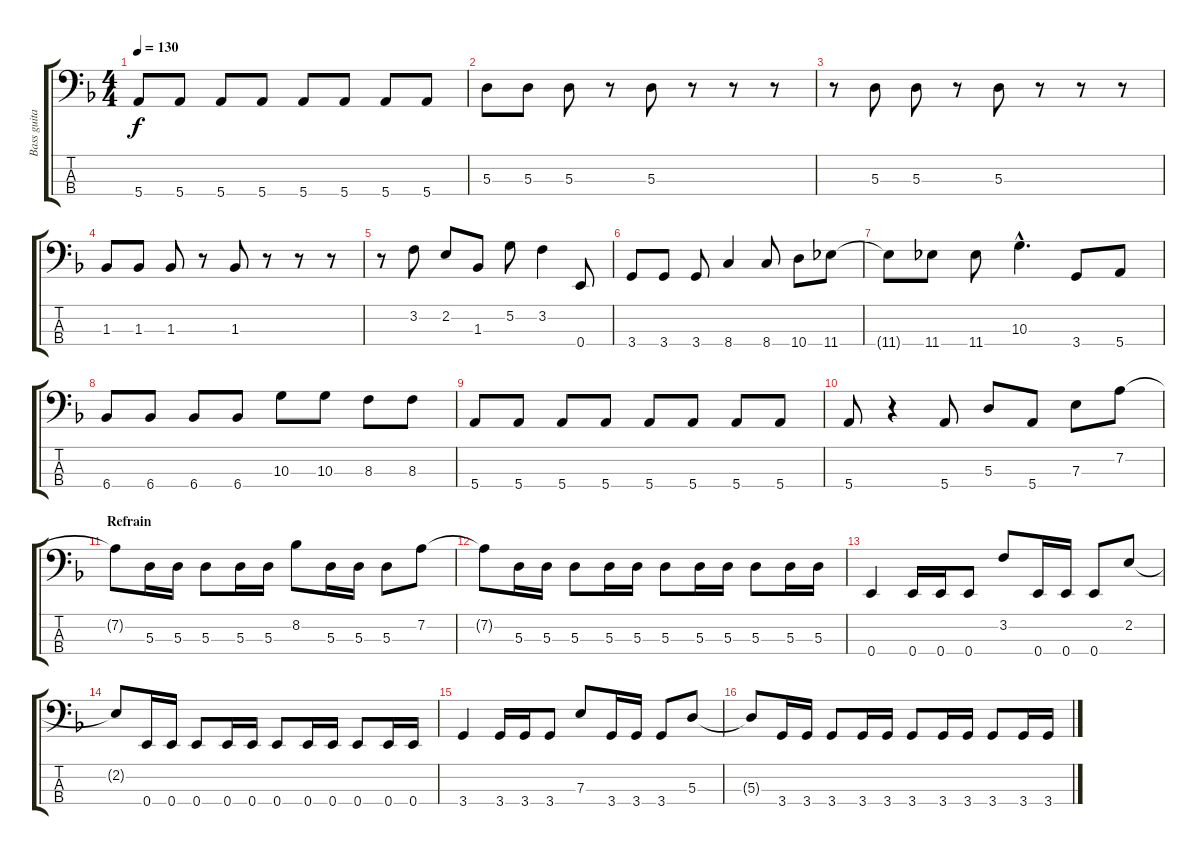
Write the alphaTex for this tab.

\track ("Bass guitar" "Bass guita") {instrument electricbassfinger}
\staff {score tabs}
\tuning (G2 D2 A1 E1) {hide}
\ts (4 4)
\tempo 130
\clef f4
\ks dminor
5.4{t}.8{dy f} 5.4.8 5.4.8 5.4.8 5.4.8 5.4.8 5.4.8 5.4.8 |
5.3.8 5.3.8 5.3.8 r.8 5.3.8 r.8 r.8 r.8 |
r.8 5.3.8 5.3.8 r.8 5.3.8 r.8 r.8 r.8 |
1.3.8 1.3.8 1.3.8 r.8 1.3.8 r.8 r.8 r.8 |
r.8 3.2.8 2.2.8 1.3.8 5.2.8 3.2.4 0.4.8 |
3.4.8 3.4.8 3.4.8 8.4.4 8.4.8 10.4.8 11.4.8 |
11.4{t}.8 11.4.8 11.4.8 10.3{hac}.4{d} 3.4.8 5.4.8 |
6.4.8 6.4.8 6.4.8 6.4.8 10.3.8 10.3.8 8.3.8 8.3.8 |
5.4.8 5.4.8 5.4.8 5.4.8 5.4.8 5.4.8 5.4.8 5.4.8 |
5.4.8 r.4 5.4.8 5.3.8 5.4.8 7.3.8 7.2.8 |
\section ("" "Refrain")
7.2{t}.8 5.3.16 5.3.16 5.3.8 5.3.16 5.3.16 8.2.8 5.3.16 5.3.16 5.3.8 7.2.8 |
7.2{t}.8 5.3.16 5.3.16 5.3.8 5.3.16 5.3.16 5.3.8 5.3.16 5.3.16 5.3.8 5.3.16 5.3.16 |
0.4.4 0.4.16 0.4.16 0.4.8 3.2.8 0.4.16 0.4.16 0.4.8 2.2.8 |
2.2{t}.8 0.4.16 0.4.16 0.4.8 0.4.16 0.4.16 0.4.8 0.4.16 0.4.16 0.4.8 0.4.16 0.4.16 |
3.4.4 3.4.16 3.4.16 3.4.8 7.3.8 3.4.16 3.4.16 3.4.8 5.3.8 |
5.3{t}.8 3.4.16 3.4.16 3.4.8 3.4.16 3.4.16 3.4.8 3.4.16 3.4.16 3.4.8 3.4.16 3.4.16
